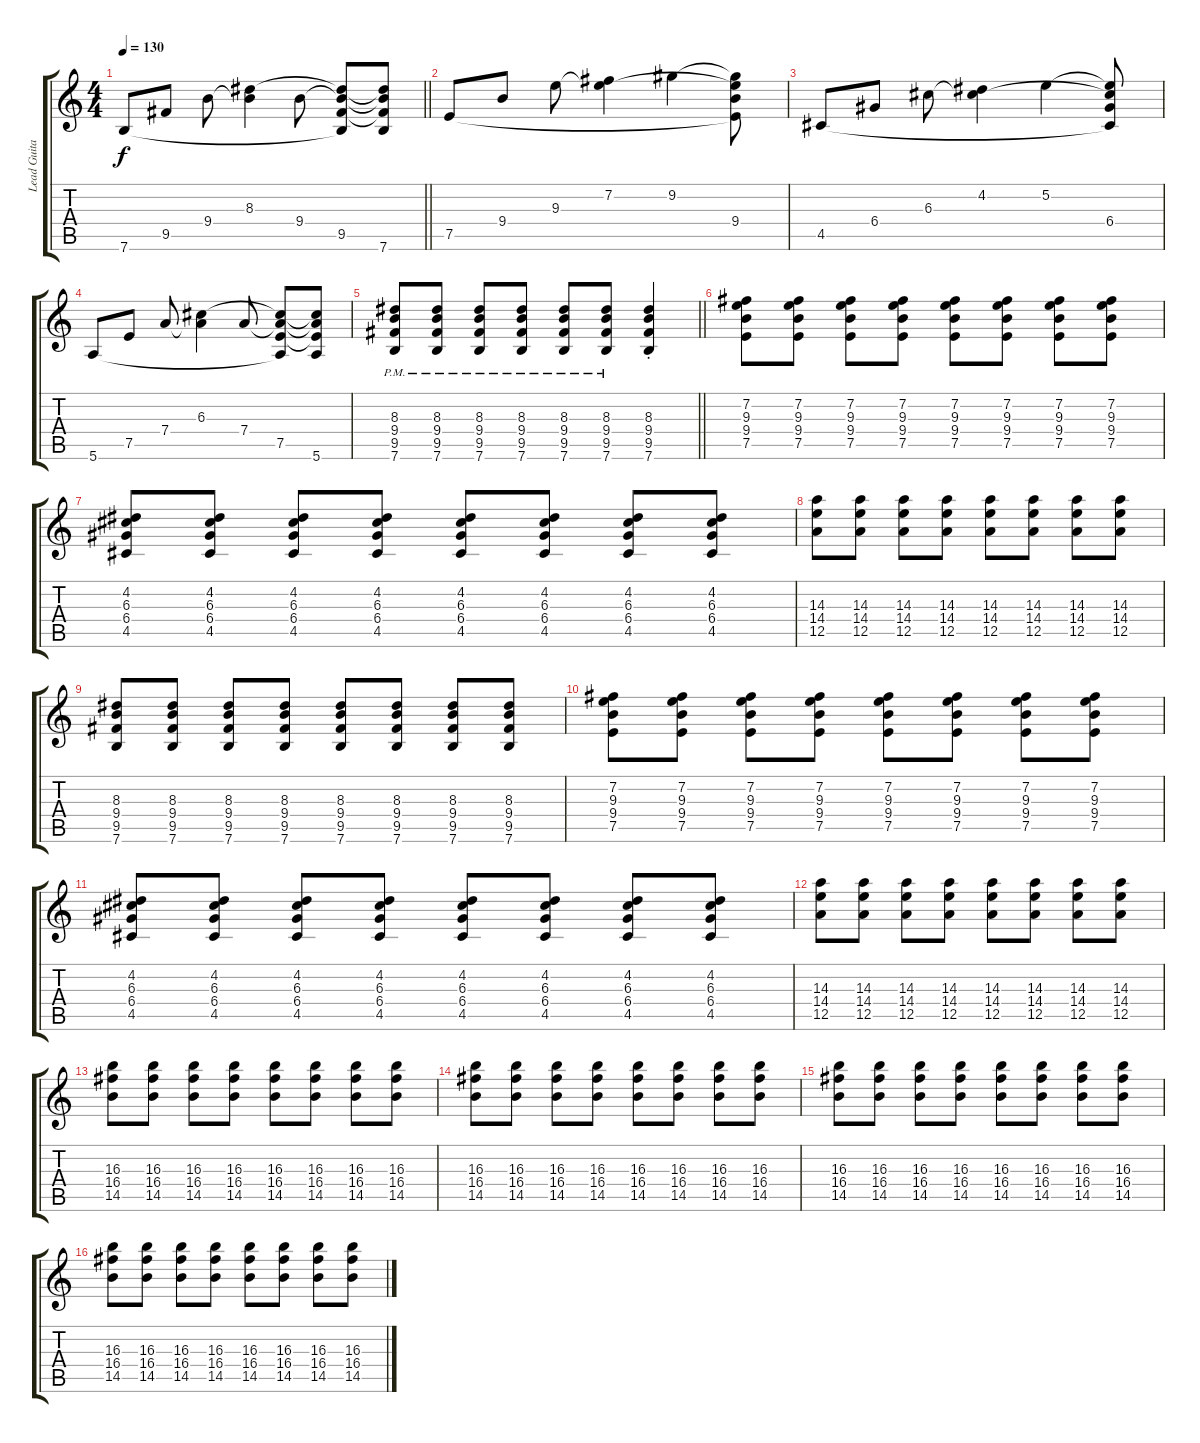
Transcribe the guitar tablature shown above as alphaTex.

\track ("Lead Guitar" "Lead Guita") {instrument acousticguitarsteel}
\staff {score tabs}
\tuning (E4 B3 G3 D3 A2 E2) {hide}
\ts (4 4)
\tempo 130
\clef g2
\barLineRight lightlight
\ks c
7.6.8{dy f} 9.5.8 9.4.8 (8.3 9.4{t}).4 9.4.8 (8.3{t} 9.4{t} 9.5 7.6{t}).8 (8.3{t} 9.4{t} 9.5{t} 7.6).8 |
7.5.8 9.4.8 9.3.8 (7.2 9.3{t}).4 9.2.4 (9.2{t} 9.3{t} 9.4 7.5{t}).8 |
4.5.8 6.4.8 6.3.8 (4.2 6.3{t}).4 5.2.4 (5.2{t} 6.3{t} 6.4 4.5{t}).8 |
5.6.8 7.5.8 7.4.8 (6.3 7.4{t}).4 7.4.8 (6.3{t} 7.4{t} 7.5 5.6{t}).8 (6.3{t} 7.4{t} 7.5{t} 5.6).8 |
\barLineRight lightlight
(8.3{pm} 9.4{pm} 9.5{pm} 7.6{pm}).8 (8.3{pm} 9.4{pm} 9.5{pm} 7.6{pm}).8 (8.3{pm} 9.4{pm} 9.5{pm} 7.6{pm}).8 (8.3{pm} 9.4{pm} 9.5{pm} 7.6{pm}).8 (8.3{pm} 9.4{pm} 9.5{pm} 7.6{pm}).8 (8.3{pm} 9.4{pm} 9.5{pm} 7.6{pm}).8 (8.3 9.4{st} 9.5{st} 7.6{st}).4 |
(7.2 9.3 9.4 7.5).8 (7.2 9.3 9.4 7.5).8 (7.2 9.3 9.4 7.5).8 (7.2 9.3 9.4 7.5).8 (7.2 9.3 9.4 7.5).8 (7.2 9.3 9.4 7.5).8 (7.2 9.3 9.4 7.5).8 (7.2 9.3 9.4 7.5).8 |
(4.2 6.3 6.4 4.5).8 (4.2 6.3 6.4 4.5).8 (4.2 6.3 6.4 4.5).8 (4.2 6.3 6.4 4.5).8 (4.2 6.3 6.4 4.5).8 (4.2 6.3 6.4 4.5).8 (4.2 6.3 6.4 4.5).8 (4.2 6.3 6.4 4.5).8 |
(14.3 14.4 12.5).8 (14.3 14.4 12.5).8 (14.3 14.4 12.5).8 (14.3 14.4 12.5).8 (14.3 14.4 12.5).8 (14.3 14.4 12.5).8 (14.3 14.4 12.5).8 (14.3 14.4 12.5).8 |
(8.3 9.4 9.5 7.6).8 (8.3 9.4 9.5 7.6).8 (8.3 9.4 9.5 7.6).8 (8.3 9.4 9.5 7.6).8 (8.3 9.4 9.5 7.6).8 (8.3 9.4 9.5 7.6).8 (8.3 9.4 9.5 7.6).8 (8.3 9.4 9.5 7.6).8 |
(7.2 9.3 9.4 7.5).8 (7.2 9.3 9.4 7.5).8 (7.2 9.3 9.4 7.5).8 (7.2 9.3 9.4 7.5).8 (7.2 9.3 9.4 7.5).8 (7.2 9.3 9.4 7.5).8 (7.2 9.3 9.4 7.5).8 (7.2 9.3 9.4 7.5).8 |
(4.2 6.3 6.4 4.5).8 (4.2 6.3 6.4 4.5).8 (4.2 6.3 6.4 4.5).8 (4.2 6.3 6.4 4.5).8 (4.2 6.3 6.4 4.5).8 (4.2 6.3 6.4 4.5).8 (4.2 6.3 6.4 4.5).8 (4.2 6.3 6.4 4.5).8 |
(14.3 14.4 12.5).8 (14.3 14.4 12.5).8 (14.3 14.4 12.5).8 (14.3 14.4 12.5).8 (14.3 14.4 12.5).8 (14.3 14.4 12.5).8 (14.3 14.4 12.5).8 (14.3 14.4 12.5).8 |
(16.3 16.4 14.5).8 (16.3 16.4 14.5).8 (16.3 16.4 14.5).8 (16.3 16.4 14.5).8 (16.3 16.4 14.5).8 (16.3 16.4 14.5).8 (16.3 16.4 14.5).8 (16.3 16.4 14.5).8 |
(16.3 16.4 14.5).8 (16.3 16.4 14.5).8 (16.3 16.4 14.5).8 (16.3 16.4 14.5).8 (16.3 16.4 14.5).8 (16.3 16.4 14.5).8 (16.3 16.4 14.5).8 (16.3 16.4 14.5).8 |
(16.3 16.4 14.5).8 (16.3 16.4 14.5).8 (16.3 16.4 14.5).8 (16.3 16.4 14.5).8 (16.3 16.4 14.5).8 (16.3 16.4 14.5).8 (16.3 16.4 14.5).8 (16.3 16.4 14.5).8 |
(16.3 16.4 14.5).8 (16.3 16.4 14.5).8 (16.3 16.4 14.5).8 (16.3 16.4 14.5).8 (16.3 16.4 14.5).8 (16.3 16.4 14.5).8 (16.3 16.4 14.5).8 (16.3 16.4 14.5).8
